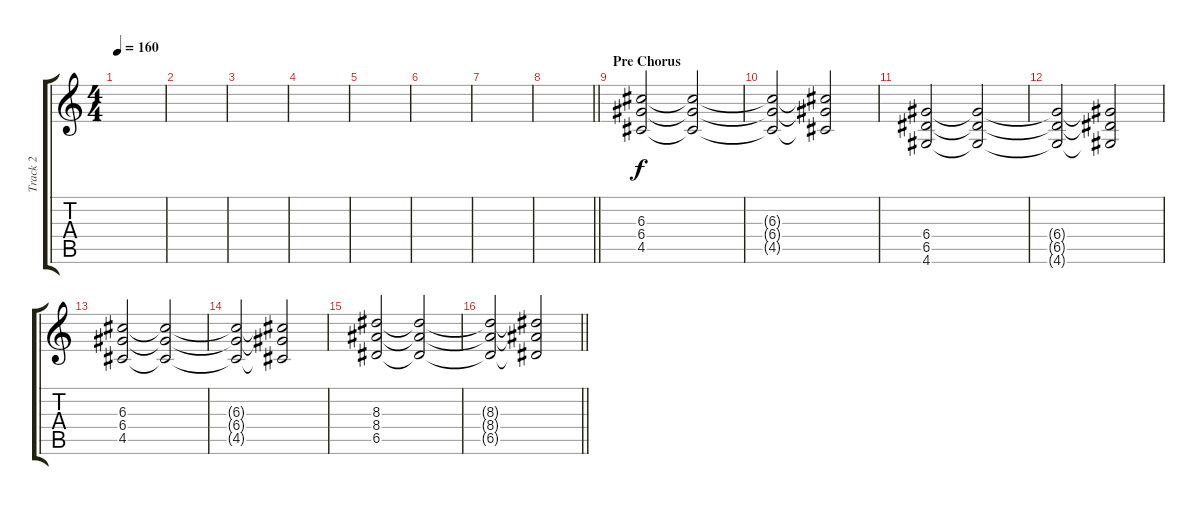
\track ("Track 2" "Track 2") {instrument distortionguitar}
\staff {score tabs}
\tuning (E4 B3 G3 D3 A2 E2) {hide}
\ts (4 4)
\tempo 160
\clef g2
\ks c
|
|
|
|
|
|
|
\barLineRight lightlight
|
\section ("" "Pre Chorus")
(6.3 6.4 4.5).2 (6.3{t} 6.4{t} 4.5{t}).2 |
(6.3{t} 6.4{t} 4.5{t}).2 (6.3{t} 6.4{t} 4.5{t}).2 |
(6.4 6.5 4.6).2 (6.4{t} 6.5{t} 4.6{t}).2 |
(6.4{t} 6.5{t} 4.6{t}).2 (6.4{t} 6.5{t} 4.6{t}).2 |
(6.3 6.4 4.5).2 (6.3{t} 6.4{t} 4.5{t}).2 |
(6.3{t} 6.4{t} 4.5{t}).2 (6.3{t} 6.4{t} 4.5{t}).2 |
(8.3 8.4 6.5).2 (8.3{t} 8.4{t} 6.5{t}).2 |
\barLineRight lightlight
(8.3{t} 8.4{t} 6.5{t}).2 (8.3{t} 8.4{t} 6.5{t}).2
